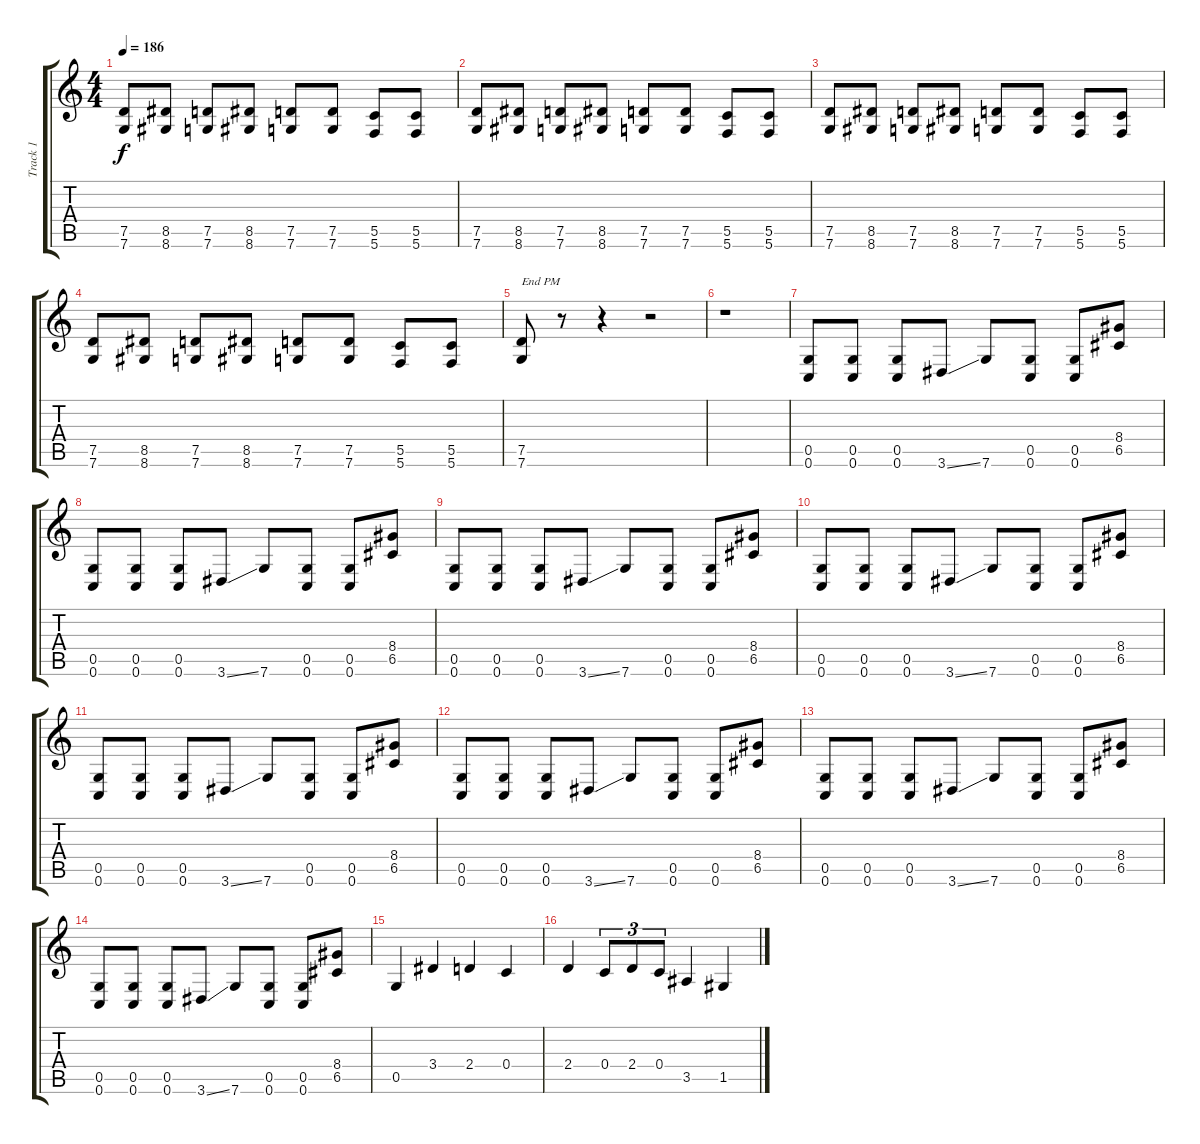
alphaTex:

\track ("Track 1" "Track 1") {instrument distortionguitar}
\staff {score tabs}
\tuning (D4 A3 F3 C3 G2 C2) {hide}
\ts (4 4)
\tempo 186
\clef g2
\ks c
(7.5 7.6).8{dy f} (8.5 8.6).8 (7.5 7.6).8 (8.5 8.6).8 (7.5 7.6).8 (7.5 7.6).8 (5.5 5.6).8 (5.5 5.6).8 |
(7.5 7.6).8 (8.5 8.6).8 (7.5 7.6).8 (8.5 8.6).8 (7.5 7.6).8 (7.5 7.6).8 (5.5 5.6).8 (5.5 5.6).8 |
(7.5 7.6).8 (8.5 8.6).8 (7.5 7.6).8 (8.5 8.6).8 (7.5 7.6).8 (7.5 7.6).8 (5.5 5.6).8 (5.5 5.6).8 |
(7.5 7.6).8 (8.5 8.6).8 (7.5 7.6).8 (8.5 8.6).8 (7.5 7.6).8 (7.5 7.6).8 (5.5 5.6).8 (5.5 5.6).8 |
(7.5 7.6).8{txt "End PM"} r.8 r.4 r.2 |
r.1 |
(0.5 0.6).8 (0.5 0.6).8 (0.5 0.6).8 3.6{ss}.8 7.6.8 (0.5 0.6).8 (0.5 0.6).8 (8.4 6.5).8 |
(0.5 0.6).8 (0.5 0.6).8 (0.5 0.6).8 3.6{ss}.8 7.6.8 (0.5 0.6).8 (0.5 0.6).8 (8.4 6.5).8 |
(0.5 0.6).8 (0.5 0.6).8 (0.5 0.6).8 3.6{ss}.8 7.6.8 (0.5 0.6).8 (0.5 0.6).8 (8.4 6.5).8 |
(0.5 0.6).8 (0.5 0.6).8 (0.5 0.6).8 3.6{ss}.8 7.6.8 (0.5 0.6).8 (0.5 0.6).8 (8.4 6.5).8 |
(0.5 0.6).8 (0.5 0.6).8 (0.5 0.6).8 3.6{ss}.8 7.6.8 (0.5 0.6).8 (0.5 0.6).8 (8.4 6.5).8 |
(0.5 0.6).8 (0.5 0.6).8 (0.5 0.6).8 3.6{ss}.8 7.6.8 (0.5 0.6).8 (0.5 0.6).8 (8.4 6.5).8 |
(0.5 0.6).8 (0.5 0.6).8 (0.5 0.6).8 3.6{ss}.8 7.6.8 (0.5 0.6).8 (0.5 0.6).8 (8.4 6.5).8 |
(0.5 0.6).8 (0.5 0.6).8 (0.5 0.6).8 3.6{ss}.8 7.6.8 (0.5 0.6).8 (0.5 0.6).8 (8.4 6.5).8 |
0.5.4 3.4.4 2.4.4 0.4.4 |
2.4.4 0.4.8{tu (3 2)} 2.4.8{tu (3 2)} 0.4.8{tu (3 2)} 3.5.4 1.5.4
